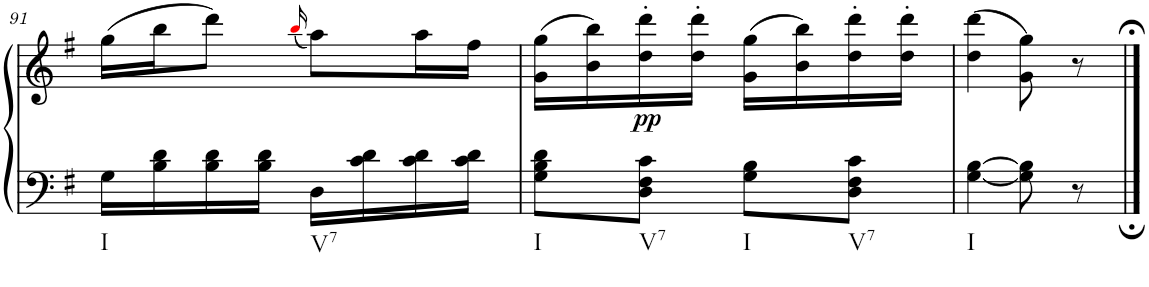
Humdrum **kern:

**kern	**kern	**dynam
*part1	*part1	*part1
*staff2	*staff1	*staff1/2
*I"Klavier linke Hand	*	*
!!LO:PB:g=z
*clefF4	*clefG2	*
*k[f#]	*k[f#]	*
*M2/4	*M2/4	*
=91	=91	=91
!LO:TX:b:t=I	!	!
16G\LL	(16gg\LL	.
16B\ 16d\	16bb\J	.
16B\ 16d\	8ddd\J)	.
16B\ 16d\JJ	.	.
.	(16qbbi/	.
!LO:TX:b:t=V7	!	!
16D\LL	8aa\L)	.
16c\ 16d\	.	.
16c\ 16d\	16aa\L	.
16c\ 16d\JJ	16ff#\JJ	.
=92	=92	=92
!LO:TX:b:t=I	!	!
8G\ 8B\ 8d\L	(16g\ 16gg\LL	.
.	16b\ 16bb\)	.
!LO:TX:b:t=V7	!	!
!	!	!LO:DY:b
8D\ 8F#\ 8c\J	16dd\' 16ddd\'	pp
.	16dd\' 16ddd\'JJ	.
!LO:TX:b:t=I	!	!
8G\ 8B\L	(16g\ 16gg\LL	.
.	16b\ 16bb\)	.
!LO:TX:b:t=V7	!	!
8D\ 8F#\ 8c\J	16dd\' 16ddd\'	.
.	16dd\' 16ddd\'JJ	.
=93	=93	=93
!LO:TX:b:t=I	!	!
[4G\ [4B\	(4dd\ 4ddd\	.
8G\] 8B\]	8g\ 8gg\)	.
8r	8r	.
==	==	==
*-	*-	*-
